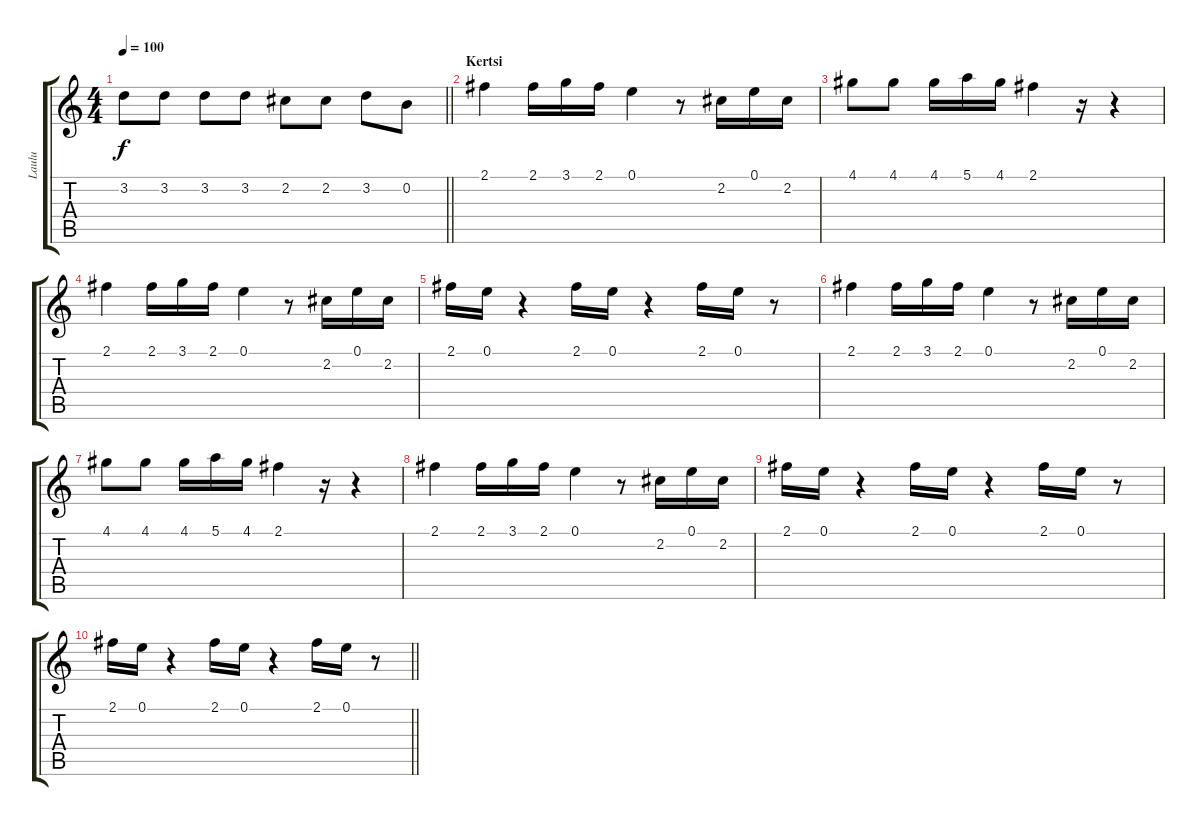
\track ("Laulu" "Laulu") {instrument distortionguitar}
\staff {score tabs}
\tuning (E4 B3 G3 D3 A2 E2) {hide}
\ts (4 4)
\tempo 100
\clef g2
\barLineRight lightlight
\ks c
3.2.8{dy f} 3.2.8 3.2.8 3.2.8 2.2.8 2.2.8 3.2.8 0.2.8 |
\section ("" "Kertsi")
2.1.4 2.1.16 3.1.16 2.1.16 0.1.4 r.8 2.2.16 0.1.16 2.2.16 |
4.1.8 4.1.8 4.1.16 5.1.16 4.1.16 2.1.4 r.16 r.4 |
2.1.4 2.1.16 3.1.16 2.1.16 0.1.4 r.8 2.2.16 0.1.16 2.2.16 |
2.1.16 0.1.16 r.4 2.1.16 0.1.16 r.4 2.1.16 0.1.16 r.8 |
2.1.4 2.1.16 3.1.16 2.1.16 0.1.4 r.8 2.2.16 0.1.16 2.2.16 |
4.1.8 4.1.8 4.1.16 5.1.16 4.1.16 2.1.4 r.16 r.4 |
2.1.4 2.1.16 3.1.16 2.1.16 0.1.4 r.8 2.2.16 0.1.16 2.2.16 |
2.1.16 0.1.16 r.4 2.1.16 0.1.16 r.4 2.1.16 0.1.16 r.8 |
\barLineRight lightlight
2.1.16 0.1.16 r.4 2.1.16 0.1.16 r.4 2.1.16 0.1.16 r.8
